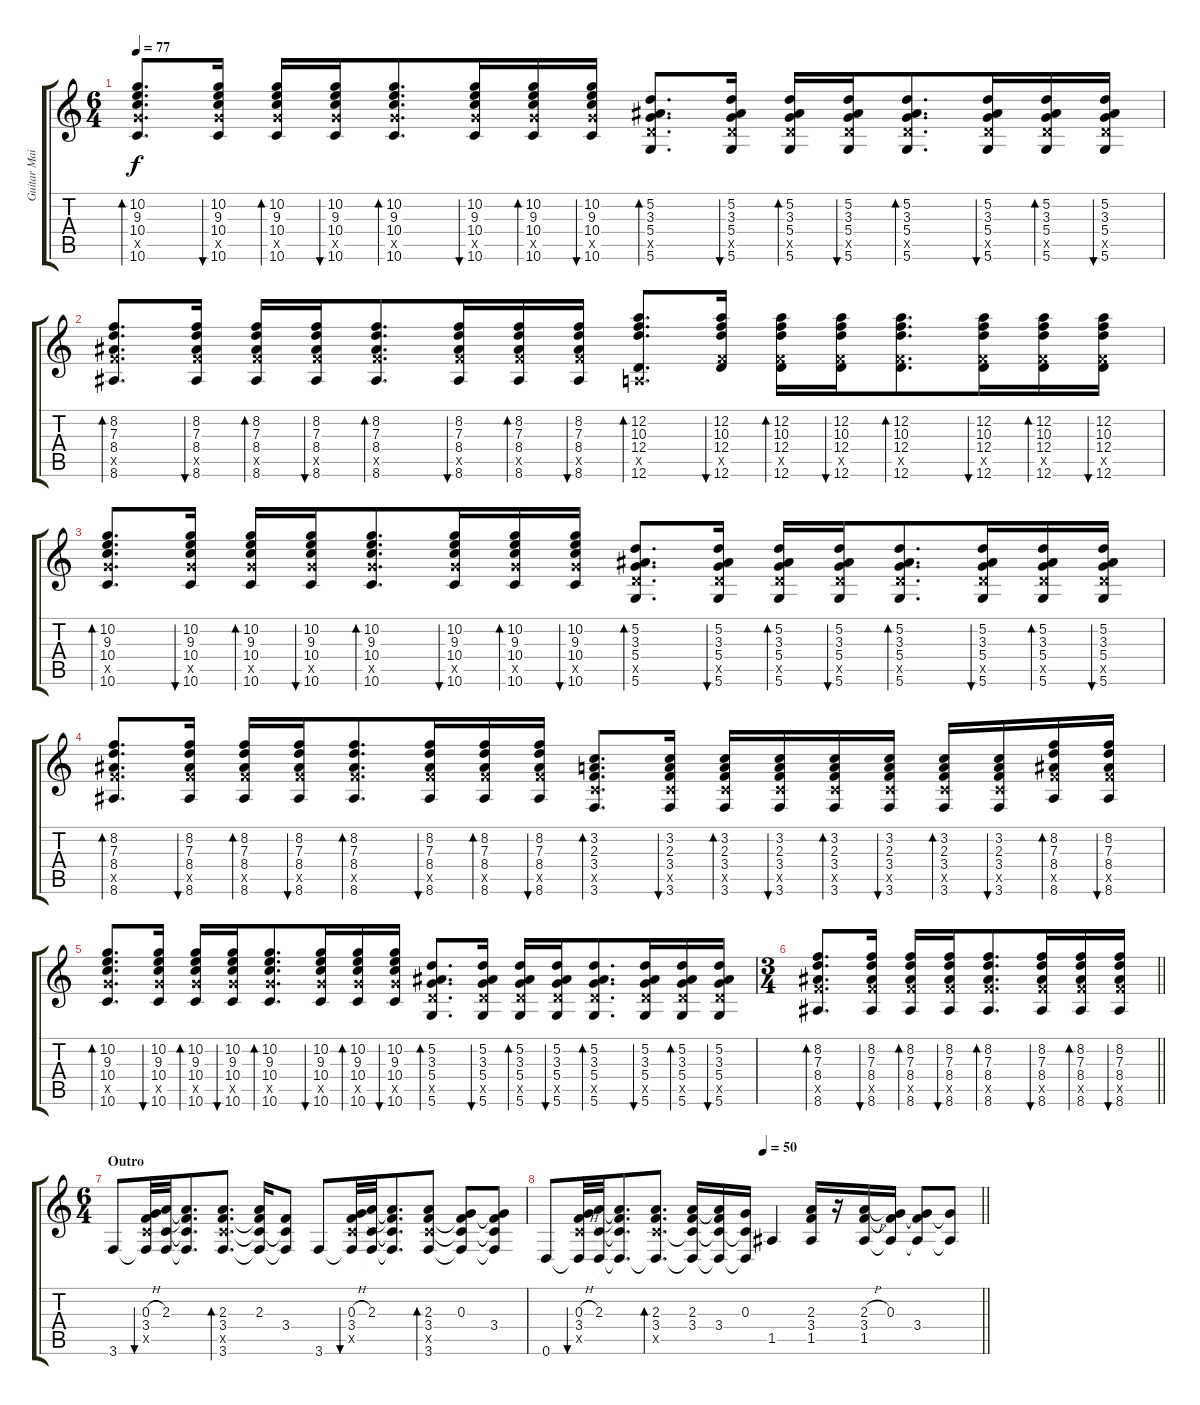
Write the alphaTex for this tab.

\track ("Guitar Main" "Guitar Mai") {instrument electricguitarclean}
\staff {score tabs}
\tuning (D4 A3 G3 D3 A2 D2) {hide}
\ts (6 4)
\tempo 77
\clef g2
\ks c
(10.2 9.3 10.4 10.5{x} 10.6).8{d bd 60 dy f beam merge} (10.2 9.3 10.4 10.5{x} 10.6).16{bu 60} (10.2 9.3 10.4 10.5{x} 10.6).16{bd 60 beam merge} (10.2 9.3 10.4 10.5{x} 10.6).16{bu 60} (10.2 9.3 10.4 10.5{x} 10.6).8{d bd 60 beam merge} (10.2 9.3 10.4 10.5{x} 10.6).16{bu 60} (10.2 9.3 10.4 10.5{x} 10.6).16{bd 60 beam merge} (10.2 9.3 10.4 10.5{x} 10.6).16{bu 60} (5.2 3.3 5.4 5.5{x} 5.6).8{d bd 60 beam merge} (5.2 3.3 5.4 5.5{x} 5.6).16{bu 60} (5.2 3.3 5.4 5.5{x} 5.6).16{bd 60 beam merge} (5.2 3.3 5.4 5.5{x} 5.6).16{bu 60} (5.2 3.3 5.4 5.5{x} 5.6).8{d bd 60 beam merge} (5.2 3.3 5.4 5.5{x} 5.6).16{bu 60} (5.2 3.3 5.4 5.5{x} 5.6).16{bd 60 beam merge} (5.2 3.3 5.4 5.5{x} 5.6).16{bu 60} |
(8.2 7.3 8.4 8.5{x} 8.6).8{d bd 60 beam merge} (8.2 7.3 8.4 8.5{x} 8.6).16{bu 60} (8.2 7.3 8.4 8.5{x} 8.6).16{bd 60 beam merge} (8.2 7.3 8.4 8.5{x} 8.6).16{bu 60} (8.2 7.3 8.4 8.5{x} 8.6).8{d bd 60 beam merge} (8.2 7.3 8.4 8.5{x} 8.6).16{bu 60} (8.2 7.3 8.4 8.5{x} 8.6).16{bd 60 beam merge} (8.2 7.3 8.4 8.5{x} 8.6).16{bu 60} (12.2 10.3 12.4 0.5{x} 12.6).8{d bd 60 beam merge} (12.2 10.3 12.4 8.5{x} 12.6).16{bu 60} (12.2 10.3 12.4 8.5{x} 12.6).16{bd 60 beam merge} (12.2 10.3 12.4 8.5{x} 12.6).16{bu 60} (12.2 10.3 12.4 8.5{x} 12.6).8{d bd 60 beam merge} (12.2 10.3 12.4 8.5{x} 12.6).16{bu 60} (12.2 10.3 12.4 8.5{x} 12.6).16{bd 60 beam merge} (12.2 10.3 12.4 8.5{x} 12.6).16{bu 60} |
(10.2 9.3 10.4 10.5{x} 10.6).8{d bd 60 beam merge} (10.2 9.3 10.4 10.5{x} 10.6).16{bu 60} (10.2 9.3 10.4 10.5{x} 10.6).16{bd 60 beam merge} (10.2 9.3 10.4 10.5{x} 10.6).16{bu 60} (10.2 9.3 10.4 10.5{x} 10.6).8{d bd 60 beam merge} (10.2 9.3 10.4 10.5{x} 10.6).16{bu 60} (10.2 9.3 10.4 10.5{x} 10.6).16{bd 60 beam merge} (10.2 9.3 10.4 10.5{x} 10.6).16{bu 60} (5.2 3.3 5.4 5.5{x} 5.6).8{d bd 60 beam merge} (5.2 3.3 5.4 5.5{x} 5.6).16{bu 60} (5.2 3.3 5.4 5.5{x} 5.6).16{bd 60 beam merge} (5.2 3.3 5.4 5.5{x} 5.6).16{bu 60} (5.2 3.3 5.4 5.5{x} 5.6).8{d bd 60 beam merge} (5.2 3.3 5.4 5.5{x} 5.6).16{bu 60} (5.2 3.3 5.4 5.5{x} 5.6).16{bd 60 beam merge} (5.2 3.3 5.4 5.5{x} 5.6).16{bu 60} |
(8.2 7.3 8.4 8.5{x} 8.6).8{d bd 60 beam merge} (8.2 7.3 8.4 8.5{x} 8.6).16{bu 60} (8.2 7.3 8.4 8.5{x} 8.6).16{bd 60 beam merge} (8.2 7.3 8.4 8.5{x} 8.6).16{bu 60} (8.2 7.3 8.4 8.5{x} 8.6).8{d bd 60 beam merge} (8.2 7.3 8.4 8.5{x} 8.6).16{bu 60} (8.2 7.3 8.4 8.5{x} 8.6).16{bd 60 beam merge} (8.2 7.3 8.4 8.5{x} 8.6).16{bu 60} (3.2 2.3 3.4 3.5{x} 3.6).8{d bd 60 beam merge} (3.2 2.3 3.4 3.5{x} 3.6).16{bu 60} (3.2 2.3 3.4 3.5{x} 3.6).16{bd 60 beam merge} (3.2 2.3 3.4 3.5{x} 3.6).16{bu 60} (3.2 2.3 3.4 3.5{x} 3.6).16{bd 60 beam merge} (3.2 2.3 3.4 3.5{x} 3.6).16{bu 60} (3.2 2.3 3.4 3.5{x} 3.6).16{bd 60 beam merge} (3.2 2.3 3.4 3.5{x} 3.6).16{bu 60} (8.2 7.3 8.4 8.5{x} 8.6).16{bd 60 beam merge} (8.2 7.3 8.4 8.5{x} 8.6).16{bu 60} |
(10.2 9.3 10.4 10.5{x} 10.6).8{d bd 60 beam merge} (10.2 9.3 10.4 10.5{x} 10.6).16{bu 60} (10.2 9.3 10.4 10.5{x} 10.6).16{bd 60 beam merge} (10.2 9.3 10.4 10.5{x} 10.6).16{bu 60} (10.2 9.3 10.4 10.5{x} 10.6).8{d bd 60 beam merge} (10.2 9.3 10.4 10.5{x} 10.6).16{bu 60} (10.2 9.3 10.4 10.5{x} 10.6).16{bd 60 beam merge} (10.2 9.3 10.4 10.5{x} 10.6).16{bu 60} (5.2 3.3 5.4 5.5{x} 5.6).8{d bd 60 beam merge} (5.2 3.3 5.4 5.5{x} 5.6).16{bu 60} (5.2 3.3 5.4 5.5{x} 5.6).16{bd 60 beam merge} (5.2 3.3 5.4 5.5{x} 5.6).16{bu 60} (5.2 3.3 5.4 5.5{x} 5.6).8{d bd 60 beam merge} (5.2 3.3 5.4 5.5{x} 5.6).16{bu 60} (5.2 3.3 5.4 5.5{x} 5.6).16{bd 60 beam merge} (5.2 3.3 5.4 5.5{x} 5.6).16{bu 60} |
\ts (3 4)
\barLineRight lightlight
(8.2 7.3 8.4 8.5{x} 8.6).8{d bd 60 beam merge} (8.2 7.3 8.4 8.5{x} 8.6).16{bu 60} (8.2 7.3 8.4 8.5{x} 8.6).16{bd 60 beam merge} (8.2 7.3 8.4 8.5{x} 8.6).16{bu 60} (8.2 7.3 8.4 8.5{x} 8.6).8{d bd 60 beam merge} (8.2 7.3 8.4 8.5{x} 8.6).16{bu 60} (8.2 7.3 8.4 8.5{x} 8.6).16{bd 60 beam merge} (8.2 7.3 8.4 8.5{x} 8.6).16{bu 60} |
\ts (6 4)
\section ("" "Outro")
3.6.8 (0.3{h} 3.4 3.5{x} 3.6{t}).32{bu 60} (2.3 3.5{t} 3.6{t}).32 (2.3{t} 3.4{t} 3.5{t} 3.6{t}).8{d beam merge} (2.3 3.4 3.5{x} 3.6).8{d bd 60} (2.3 3.4{t} 3.5{t} 3.6{t}).16 (3.4 3.5{t} 3.6{t}).8 3.6.8 (0.3{h} 3.4 3.5{x} 3.6{t}).32{bu 60} (2.3 3.5{t} 3.6{t}).32 (2.3{t} 3.4{t} 3.5{t} 3.6{t}).8{d beam merge} (2.3 3.4 3.5{x} 3.6).8{bd 60} (0.3 3.4{t} 3.5{t} 3.6{t}).8 (0.3{t} 3.4 3.5{t} 3.6{t}).8 |
\tempo (50 0.5)
\barLineRight lightlight
0.6.8 (0.3{h} 3.4 3.5{x} 0.6{t}).32{bu 60} (2.3 3.5{t} 0.6{t}).32 (2.3{t} 3.4{t} 3.5{t} 0.6{t}).8{d beam merge} (2.3 3.4 3.5{x} 0.6{t}).8{d bd 60} (2.3 3.4 3.5{t} 0.6{t}).16 (2.3{t} 3.4 3.5{t} 0.6{t}).16 (0.3 3.5{t} 0.6{t}).16 1.5.4 (2.3 3.4 1.5).16 r.16{beam merge} (2.3{h} 3.4 1.5).16 (0.3 3.4{t} 1.5{t}).16 (0.3{t} 3.4 1.5{t}).8 (0.3{t} 1.5{t}).8
